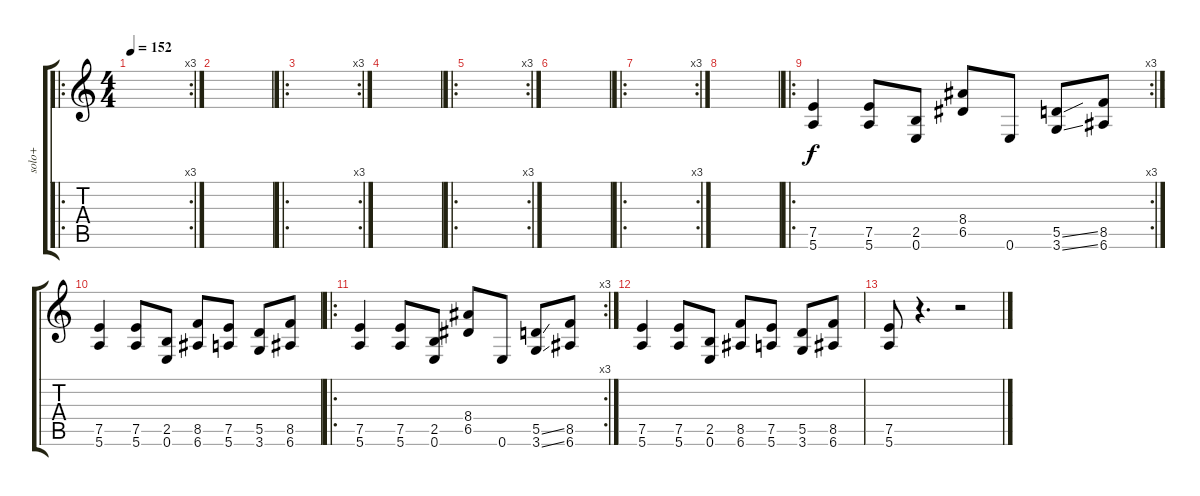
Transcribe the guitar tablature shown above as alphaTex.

\track ("solo+" "solo+") {instrument distortionguitar}
\staff {score tabs}
\tuning (E4 B3 G3 D3 A2 E2) {hide}
\ro
\rc 3
\ts (4 4)
\tempo 152
\clef g2
\ks c
|
|
\ro
\rc 3
|
|
\ro
\rc 3
|
|
\ro
\rc 3
|
|
\ro
\rc 3
(7.5 5.6).4 (7.5 5.6).8 (2.5 0.6).8 (8.4 6.5).8 0.6.8 (5.5{ss} 3.6{ss}).8 (8.5 6.6).8 |
(7.5 5.6).4 (7.5 5.6).8 (2.5 0.6).8 (8.5 6.6).8 (7.5 5.6).8 (5.5 3.6).8 (8.5 6.6).8 |
\ro
\rc 3
(7.5 5.6).4 (7.5 5.6).8 (2.5 0.6).8 (8.4 6.5).8 0.6.8 (5.5{ss} 3.6{ss}).8 (8.5 6.6).8 |
(7.5 5.6).4 (7.5 5.6).8 (2.5 0.6).8 (8.5 6.6).8 (7.5 5.6).8 (5.5 3.6).8 (8.5 6.6).8 |
(7.5 5.6).8 r.4{d} r.2
